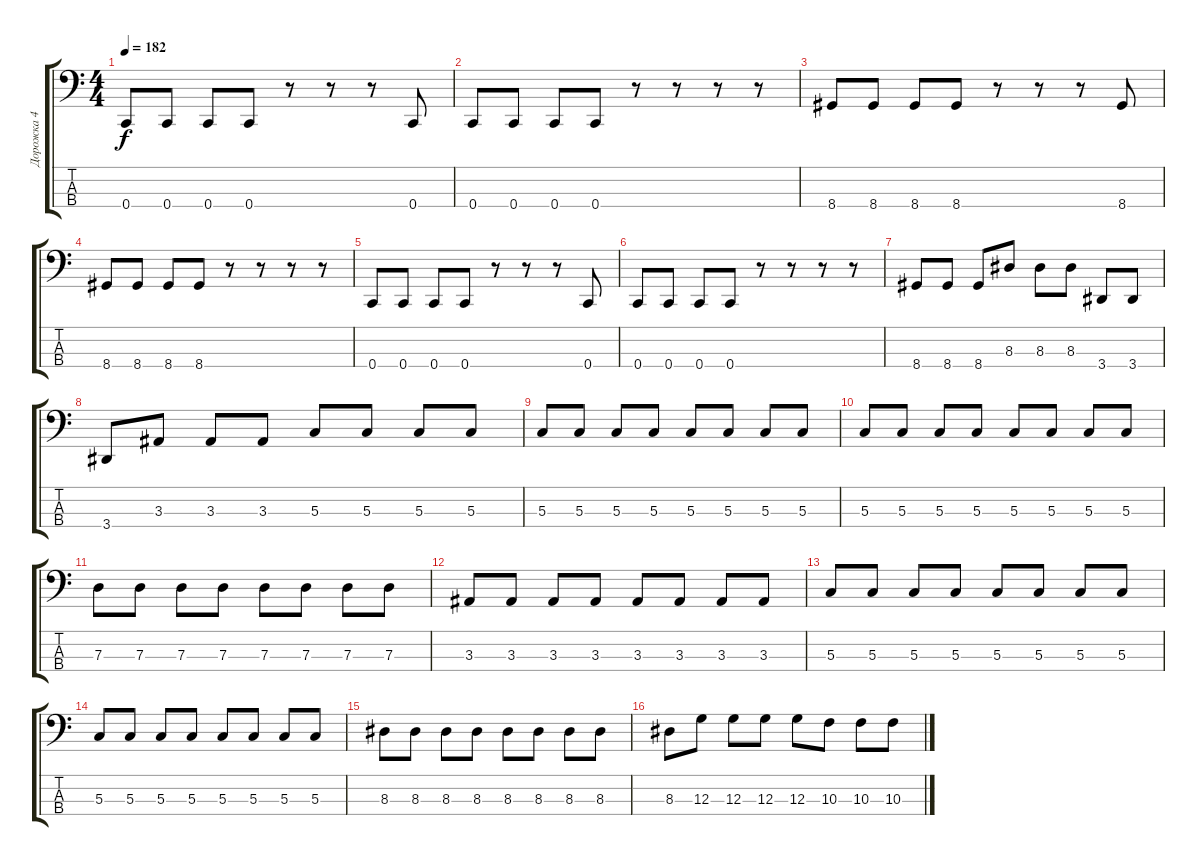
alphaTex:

\track ("Дорожка 4" "Дорожка 4") {instrument electricbassfinger}
\staff {score tabs}
\tuning (F2 C2 G1 C1) {hide}
\ts (4 4)
\tempo 182
\clef f4
\ks c
0.4.8{dy f} 0.4.8 0.4.8 0.4.8 r.8 r.8 r.8 0.4.8 |
0.4.8 0.4.8 0.4.8 0.4.8 r.8 r.8 r.8 r.8 |
8.4.8 8.4.8 8.4.8 8.4.8 r.8 r.8 r.8 8.4.8 |
8.4.8 8.4.8 8.4.8 8.4.8 r.8 r.8 r.8 r.8 |
0.4.8 0.4.8 0.4.8 0.4.8 r.8 r.8 r.8 0.4.8 |
0.4.8 0.4.8 0.4.8 0.4.8 r.8 r.8 r.8 r.8 |
8.4.8 8.4.8 8.4.8 8.3.8 8.3.8 8.3.8 3.4.8 3.4.8 |
3.4.8 3.3.8 3.3.8 3.3.8 5.3.8 5.3.8 5.3.8 5.3.8 |
5.3.8 5.3.8 5.3.8 5.3.8 5.3.8 5.3.8 5.3.8 5.3.8 |
5.3.8 5.3.8 5.3.8 5.3.8 5.3.8 5.3.8 5.3.8 5.3.8 |
7.3.8 7.3.8 7.3.8 7.3.8 7.3.8 7.3.8 7.3.8 7.3.8 |
3.3.8 3.3.8 3.3.8 3.3.8 3.3.8 3.3.8 3.3.8 3.3.8 |
5.3.8 5.3.8 5.3.8 5.3.8 5.3.8 5.3.8 5.3.8 5.3.8 |
5.3.8 5.3.8 5.3.8 5.3.8 5.3.8 5.3.8 5.3.8 5.3.8 |
8.3.8 8.3.8 8.3.8 8.3.8 8.3.8 8.3.8 8.3.8 8.3.8 |
8.3.8 12.3.8 12.3.8 12.3.8 12.3.8 10.3.8 10.3.8 10.3.8
